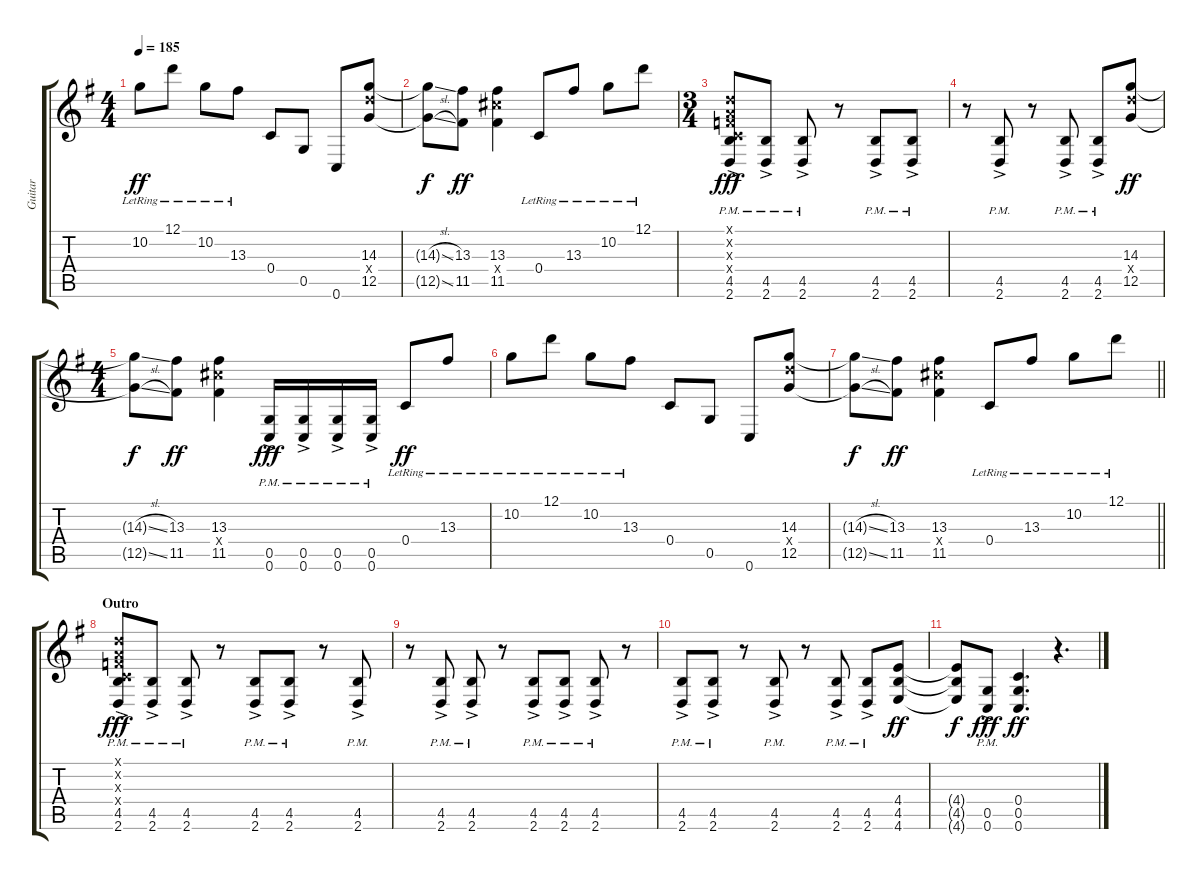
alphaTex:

\track ("Guitar " "Guitar ") {instrument distortionguitar}
\staff {score tabs}
\tuning (D4 A3 F3 C3 G2 C2) {hide}
\ts (4 4)
\tempo 185
\clef g2
\ks g
10.2{lr}.8{dy ff} 12.1{lr}.8 10.2{lr}.8 13.3{lr}.8 0.4.8 0.5.8 0.6.8 (14.3 14.4{x} 12.5).8 |
(14.3{sl t} 12.5{sl t}).8{dy f} (13.3 11.5).8{dy ff} (13.3 13.4{x} 11.5).4 0.4{lr}.8 13.3{lr}.8 10.2{lr}.8 12.1{lr}.8 |
\ts (3 4)
(0.1{x} 0.2{x} 0.3{x} 0.4{x} 4.5{ac pm} 2.6{ac pm}).8{dy fff} (4.5{ac pm} 2.6{ac pm}).8 (4.5{ac pm} 2.6{ac pm}).8 r.8 (4.5{ac pm} 2.6{ac pm}).8 (4.5{ac pm} 2.6{ac pm}).8 |
r.8 (4.5{ac pm} 2.6{ac pm}).8 r.8 (4.5{ac pm} 2.6{ac pm}).8 (4.5{ac pm} 2.6{ac pm}).8 (14.3 14.4{x} 12.5).8{dy ff} |
\ts (4 4)
(14.3{sl t} 12.5{sl t}).8{dy f} (13.3 11.5).8{dy ff} (13.3 13.4{x} 11.5).4 (0.5{ac pm} 0.6{ac pm}).16{dy fff} (0.5{ac pm} 0.6{ac pm}).16 (0.5{ac pm} 0.6{ac pm}).16 (0.5{ac pm} 0.6{ac pm}).16 0.4{lr}.8{dy ff} 13.3{lr}.8 |
10.2{lr}.8 12.1{lr}.8 10.2{lr}.8 13.3{lr}.8 0.4.8 0.5.8 0.6.8 (14.3 14.4{x} 12.5).8 |
\barLineRight lightlight
(14.3{sl t} 12.5{sl t}).8{dy f} (13.3 11.5).8{dy ff} (13.3 13.4{x} 11.5).4 0.4{lr}.8 13.3{lr}.8 10.2{lr}.8 12.1{lr}.8 |
\section ("" "Outro")
(0.1{x} 0.2{x} 0.3{x} 0.4{x} 4.5{ac pm} 2.6{ac pm}).8{dy fff} (4.5{ac pm} 2.6{ac pm}).8 (4.5{ac pm} 2.6{ac pm}).8 r.8 (4.5{ac pm} 2.6{ac pm}).8 (4.5{ac pm} 2.6{ac pm}).8 r.8 (4.5{ac pm} 2.6{ac pm}).8 |
r.8 (4.5{ac pm} 2.6{ac pm}).8 (4.5{ac pm} 2.6{ac pm}).8 r.8 (4.5{ac pm} 2.6{ac pm}).8 (4.5{ac pm} 2.6{ac pm}).8 (4.5{ac pm} 2.6{ac pm}).8 r.8 |
(4.5{ac pm} 2.6{ac pm}).8 (4.5{ac pm} 2.6{ac pm}).8 r.8 (4.5{ac pm} 2.6{ac pm}).8 r.8 (4.5{ac pm} 2.6{ac pm}).8 (4.5{ac pm} 2.6{ac pm}).8 (4.4 4.5 4.6).8{dy ff} |
(4.4{t} 4.5{t} 4.6{t}).8{dy f} (0.5{ac pm} 0.6{ac pm}).8{dy fff} (0.4 0.5 0.6).4{d dy ff} r.4{d}
